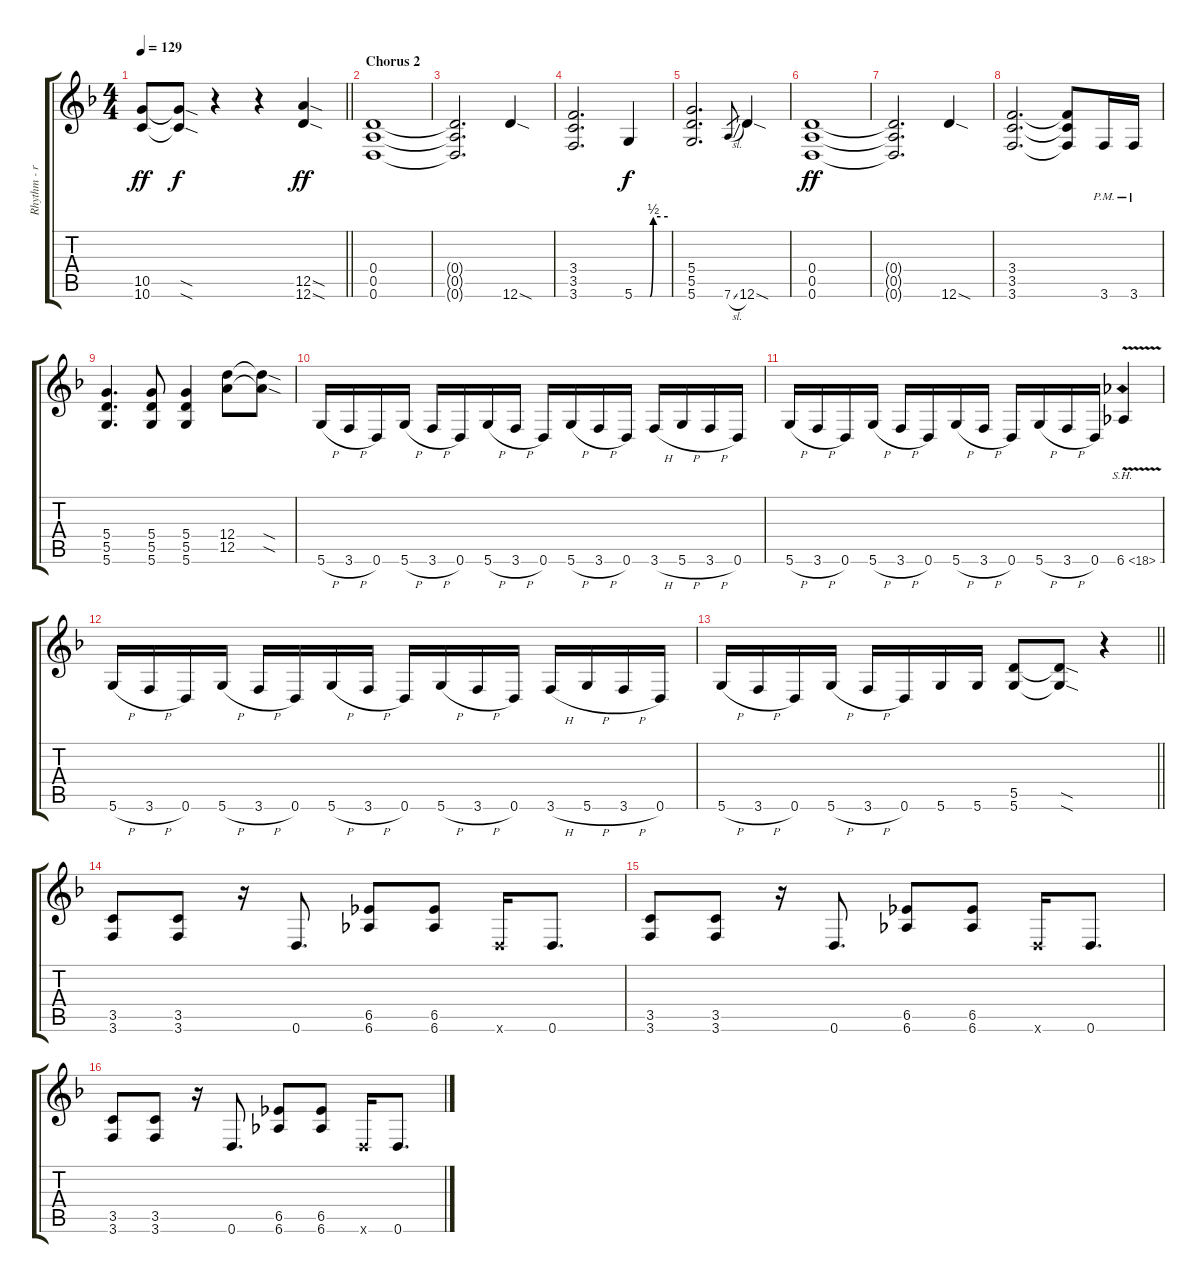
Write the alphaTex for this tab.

\track ("Rhythm - right" "Rhythm - r") {instrument distortionguitar}
\staff {score tabs}
\tuning (E4 B3 G3 D3 A2 D2) {hide}
\ts (4 4)
\tempo 129
\clef g2
\barLineRight lightlight
\ks dminor
(10.5 10.6).8{dy ff} (10.5{sod t} 10.6{sod t}).8{dy f} r.4 r.4 (12.5{sod} 12.6{sod}).4{dy ff} |
\section ("" "Chorus 2")
(0.4 0.5 0.6).1 |
(0.4{t} 0.5{t} 0.6{t}).2{d} 12.6{sod}.4 |
(3.4 3.5 3.6).2{d} 5.6{be (custom 0 0 28 0 34 2 60 2)}.4{dy f} |
(5.4 5.5 5.6).2{d} 7.6{sl}.8{gr} 12.6{sod}.4 |
(0.4 0.5 0.6).1{dy ff} |
(0.4{t} 0.5{t} 0.6{t}).2{d} 12.6{sod}.4 |
(3.4 3.5 3.6).2{d} (3.4{t} 3.5{t} 3.6{t}).8 3.6{pm}.16 3.6{pm}.16 |
(5.4 5.5 5.6).4{d} (5.4 5.5 5.6).8 (5.4 5.5 5.6).4 (12.4 12.5).8 (12.4{sod t} 12.5{sod t}).8 |
5.6{h}.16 3.6{h}.16 0.6.16 5.6{h}.16 3.6{h}.16 0.6.16 5.6{h}.16 3.6{h}.16 0.6.16 5.6{h}.16 3.6{h}.16 0.6.16 3.6{h}.16 5.6{h}.16 3.6{h}.16 0.6.16 |
5.6{h}.16 3.6{h}.16 0.6.16 5.6{h}.16 3.6{h}.16 0.6.16 5.6{h}.16 3.6{h}.16 0.6.16 5.6{h}.16 3.6{h}.16 0.6.16 6.6{sh 12 v}.4 |
5.6{h}.16 3.6{h}.16 0.6.16 5.6{h}.16 3.6{h}.16 0.6.16 5.6{h}.16 3.6{h}.16 0.6.16 5.6{h}.16 3.6{h}.16 0.6.16 3.6{h}.16 5.6{h}.16 3.6{h}.16 0.6.16 |
\barLineRight lightlight
5.6{h}.16 3.6{h}.16 0.6.16 5.6{h}.16 3.6{h}.16 0.6.16 5.6.16 5.6.16 (5.5 5.6).8 (5.5{sod t} 5.6{sod t}).8 r.4 |
(3.5 3.6).8 (3.5 3.6).8 r.16 0.6.8{d} (6.5 6.6).8 (6.5 6.6).8 0.6{x}.16 0.6.8{d} |
(3.5 3.6).8 (3.5 3.6).8 r.16 0.6.8{d} (6.5 6.6).8 (6.5 6.6).8 0.6{x}.16 0.6.8{d} |
(3.5 3.6).8 (3.5 3.6).8 r.16 0.6.8{d} (6.5 6.6).8 (6.5 6.6).8 0.6{x}.16 0.6.8{d}
